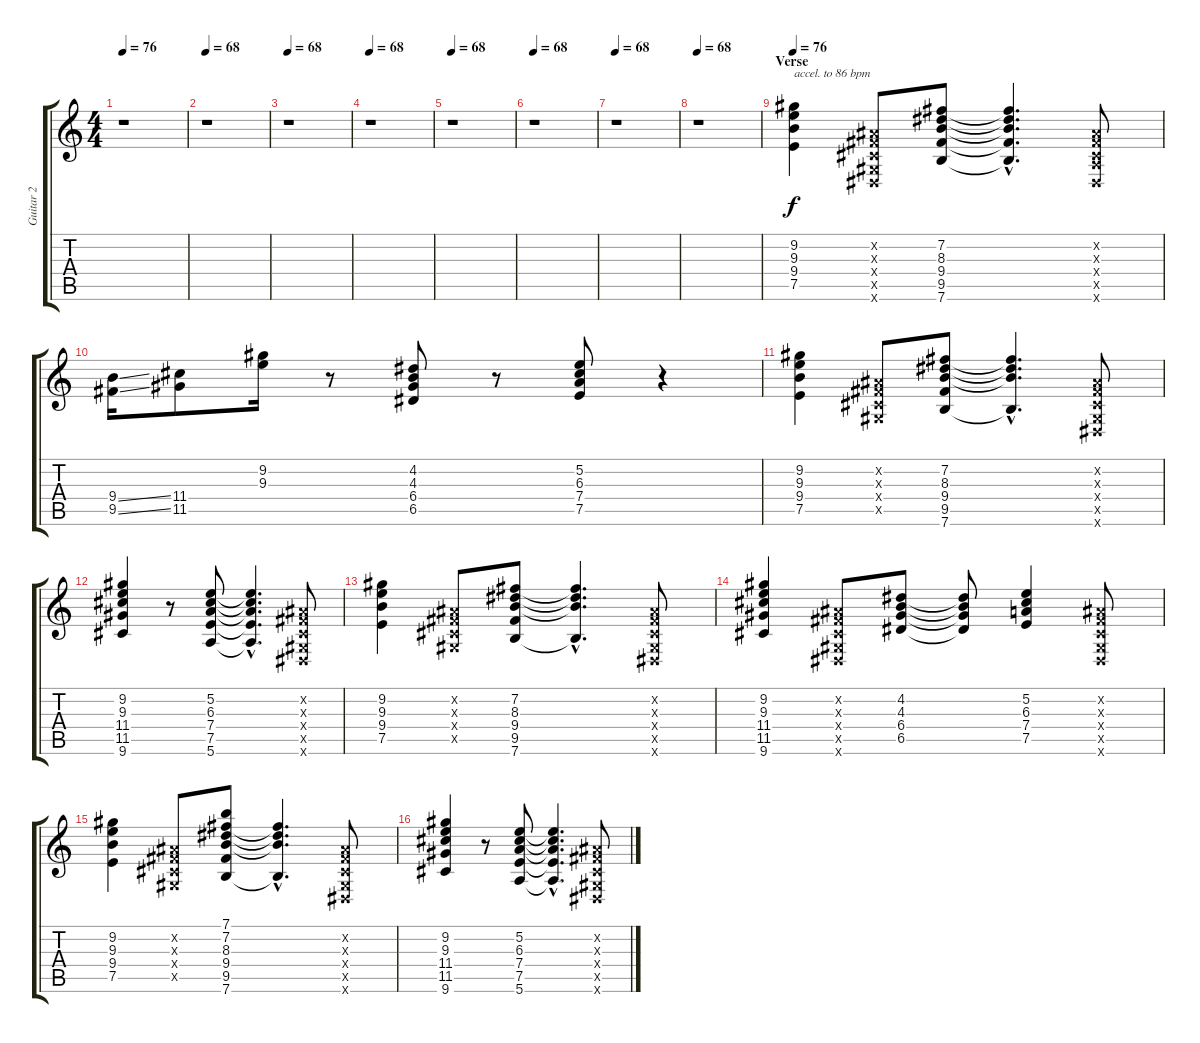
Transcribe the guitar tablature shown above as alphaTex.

\track ("Guitar 2" "Guitar 2") {instrument electricguitarclean}
\staff {score tabs}
\tuning (E4 B3 G3 D3 A2 E2) {hide}
\ts (4 4)
\tempo 76
\tempo 68
\tempo 76
\clef g2
\ks c
r.1{dy f instrument electricguitarclean} |
\tempo 68
r.1 |
\tempo 68
r.1 |
\tempo 68
r.1 |
\tempo 68
r.1 |
\tempo 68
r.1 |
\tempo 68
r.1 |
\tempo 68
r.1 |
\section ("" "Verse")
\tempo 76
(9.2 9.3 9.4 7.5).4{txt "accel. to 86 bpm"} (-1.2{x} -1.3{x} -1.4{x} -1.5{x} -1.6{x}).8 (7.2 8.3 9.4 9.5 7.6).8 (7.2{hac t} 8.3{hac t} 9.4{hac t} 9.5{hac t} 7.6{hac t}).4{d} (-1.2{x} -1.3{x} -1.4{x} 0.5{x} -1.6{x}).8 |
(9.4{ss} 9.5{ss}).16 (11.4 11.5).8 (9.2 9.3).16 r.8 (4.2 4.3 6.4 6.5).8 r.8 (5.2 6.3 7.4 7.5).8 r.4 |
(9.2 9.3 9.4 7.5).4 (-1.2{x} -1.3{x} -1.4{x} -1.5{x}).8 (7.2 8.3 9.4 9.5 7.6).8 (7.2{hac t} 8.3{hac t} 9.4{hac t} 7.6{hac t}).4{d} (-1.2{x} -1.3{x} -1.4{x} -1.5{x} -1.6{x}).8 |
(9.2 9.3 11.4 11.5 9.6).4 r.8 (5.2 6.3 7.4 7.5 5.6).8 (5.2{hac t} 6.3{hac t} 7.4{hac t} 7.5{hac t} 5.6{hac t}).4{d} (-1.2{x} -1.3{x} -1.4{x} -1.5{x} -1.6{x}).8 |
(9.2 9.3 9.4 7.5).4 (-1.2{x} -1.3{x} -1.4{x} -1.5{x}).8 (7.2 8.3 9.4 9.5 7.6).8 (7.2{hac t} 8.3{hac t} 9.4{hac t} 7.6{hac t}).4{d} (-1.2{x} -1.3{x} -1.4{x} -1.5{x} -1.6{x}).8 |
(9.2 9.3 11.4 11.5 9.6).4 (-1.2{x} -1.3{x} -1.4{x} -1.5{x} -1.6{x}).8 (4.2 4.3 6.4 6.5).8 (4.2{t} 4.3{t} 6.4{t} 6.5{t}).8 (5.2 6.3 7.4 7.5).4 (-1.2{x} -1.3{x} -1.4{x} -1.5{x} -1.6{x}).8 |
(9.2 9.3 9.4 7.5).4 (-1.2{x} -1.3{x} -1.4{x} -1.5{x}).8 (7.1 7.2 8.3 9.4 9.5 7.6).8 (7.2{hac t} 8.3{hac t} 9.4{hac t} 7.6{hac t}).4{d} (-1.2{x} -1.3{x} -1.4{x} -1.5{x} -1.6{x}).8 |
(9.2 9.3 11.4 11.5 9.6).4 r.8 (5.2 6.3 7.4 7.5 5.6).8 (5.2{hac t} 6.3{hac t} 7.4{hac t} 7.5{hac t} 5.6{hac t}).4{d} (-1.2{x} -1.3{x} -1.4{x} -1.5{x} -1.6{x}).8
